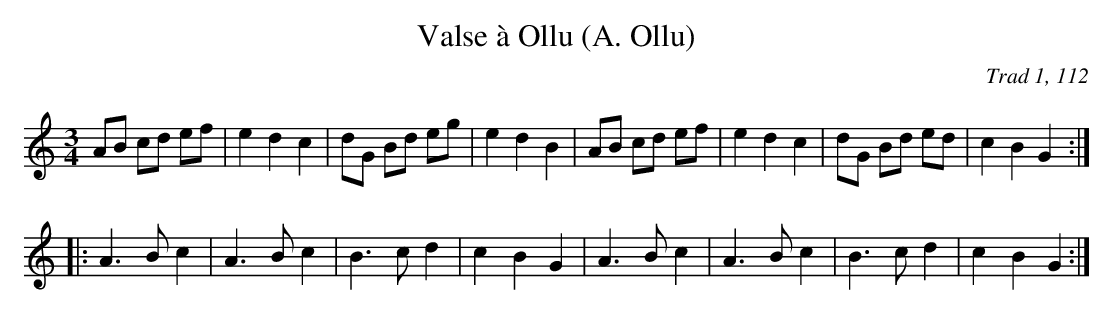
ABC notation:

X:1
T:Valse à Ollu (A. Ollu)
C:Trad 1, 112
M:3/4
L:1/8
K:C
AB cd ef|e2d2c2|dG Bd eg|e2d2B2|\
AB cd ef|e2d2c2|dG Bd ed|c2B2G2:|
L:1/4\
|:A>Bc|A>Bc|B>cd|cBG|\
A>Bc|A>Bc|B>cd|cBG:|**
